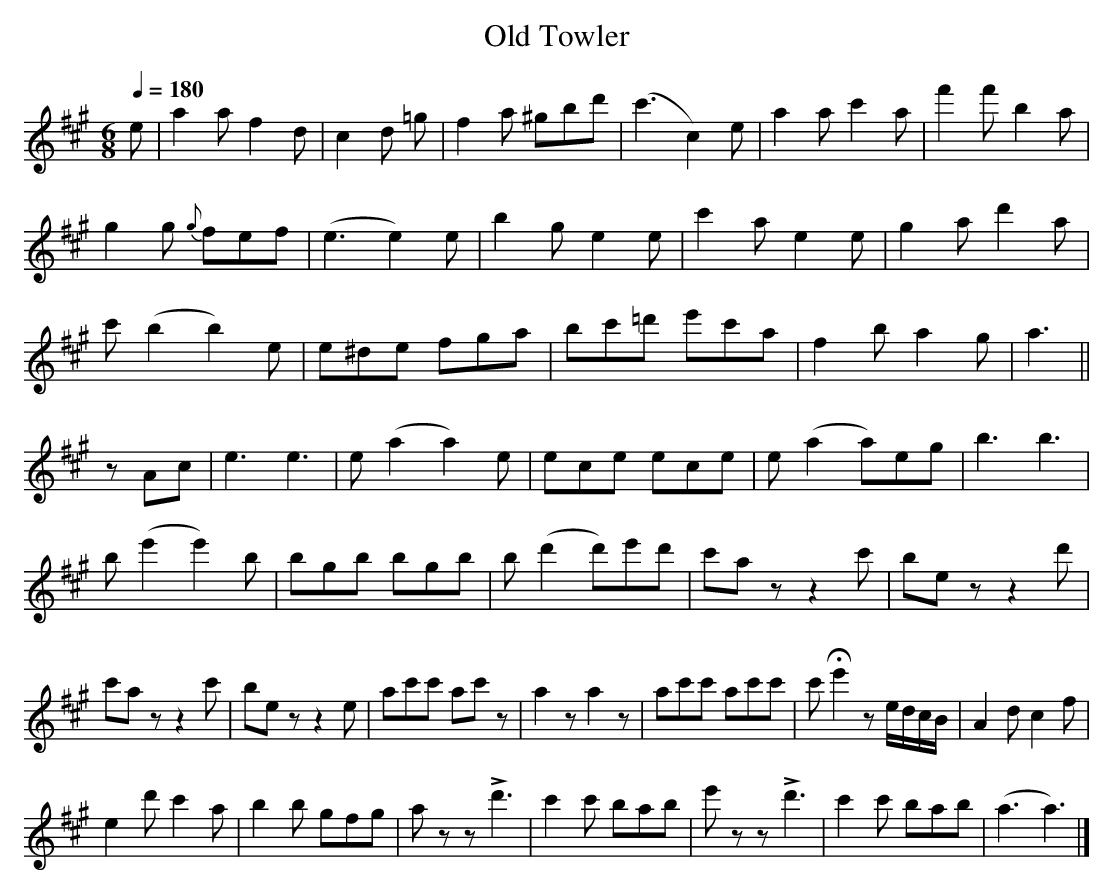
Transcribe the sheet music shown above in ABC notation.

X:1
T:Old Towler
M:6/8
L:1/8
Q:1/4=180
K:Amaj
e | a2 a f2 d | c2 d =g | f2 a ^gbd' |\
(c'3 c2) e | a2 a c'2 a | f'2 f' b2 a |
g2 g {g} fef | (e3 e2) e | b2 g e2 e | c'2 a e2 e |\
g2 a d'2 a |
c' (b2 b2) e | e^de fga | bc'=d' e'c'a |\
f2 b a2 g | a3 ||
z Ac | e3 e3 | e (a2 a2) e | ece ece | e (a2 a)eg | b3 b3 |
b (e'2 e'2) b | bgb bgb | b (d'2 d')e'd' | c'a z z2 c' | be z z2 d' |
c'a z z2 c' | be z z2 e | ac'c' ac' z | a2 z a2 z |\
ac'c' ac'c' | c' !fermata!e'2 z e/2d/2c/2B/2 | A2 d c2 f |
e2 d' c'2 a | b2 b gfg |\
a z z !>!d'3 |\
c'2 c' bab | e' z z !>!d'3 | c'2 c' bab | (a3 a3) |]
